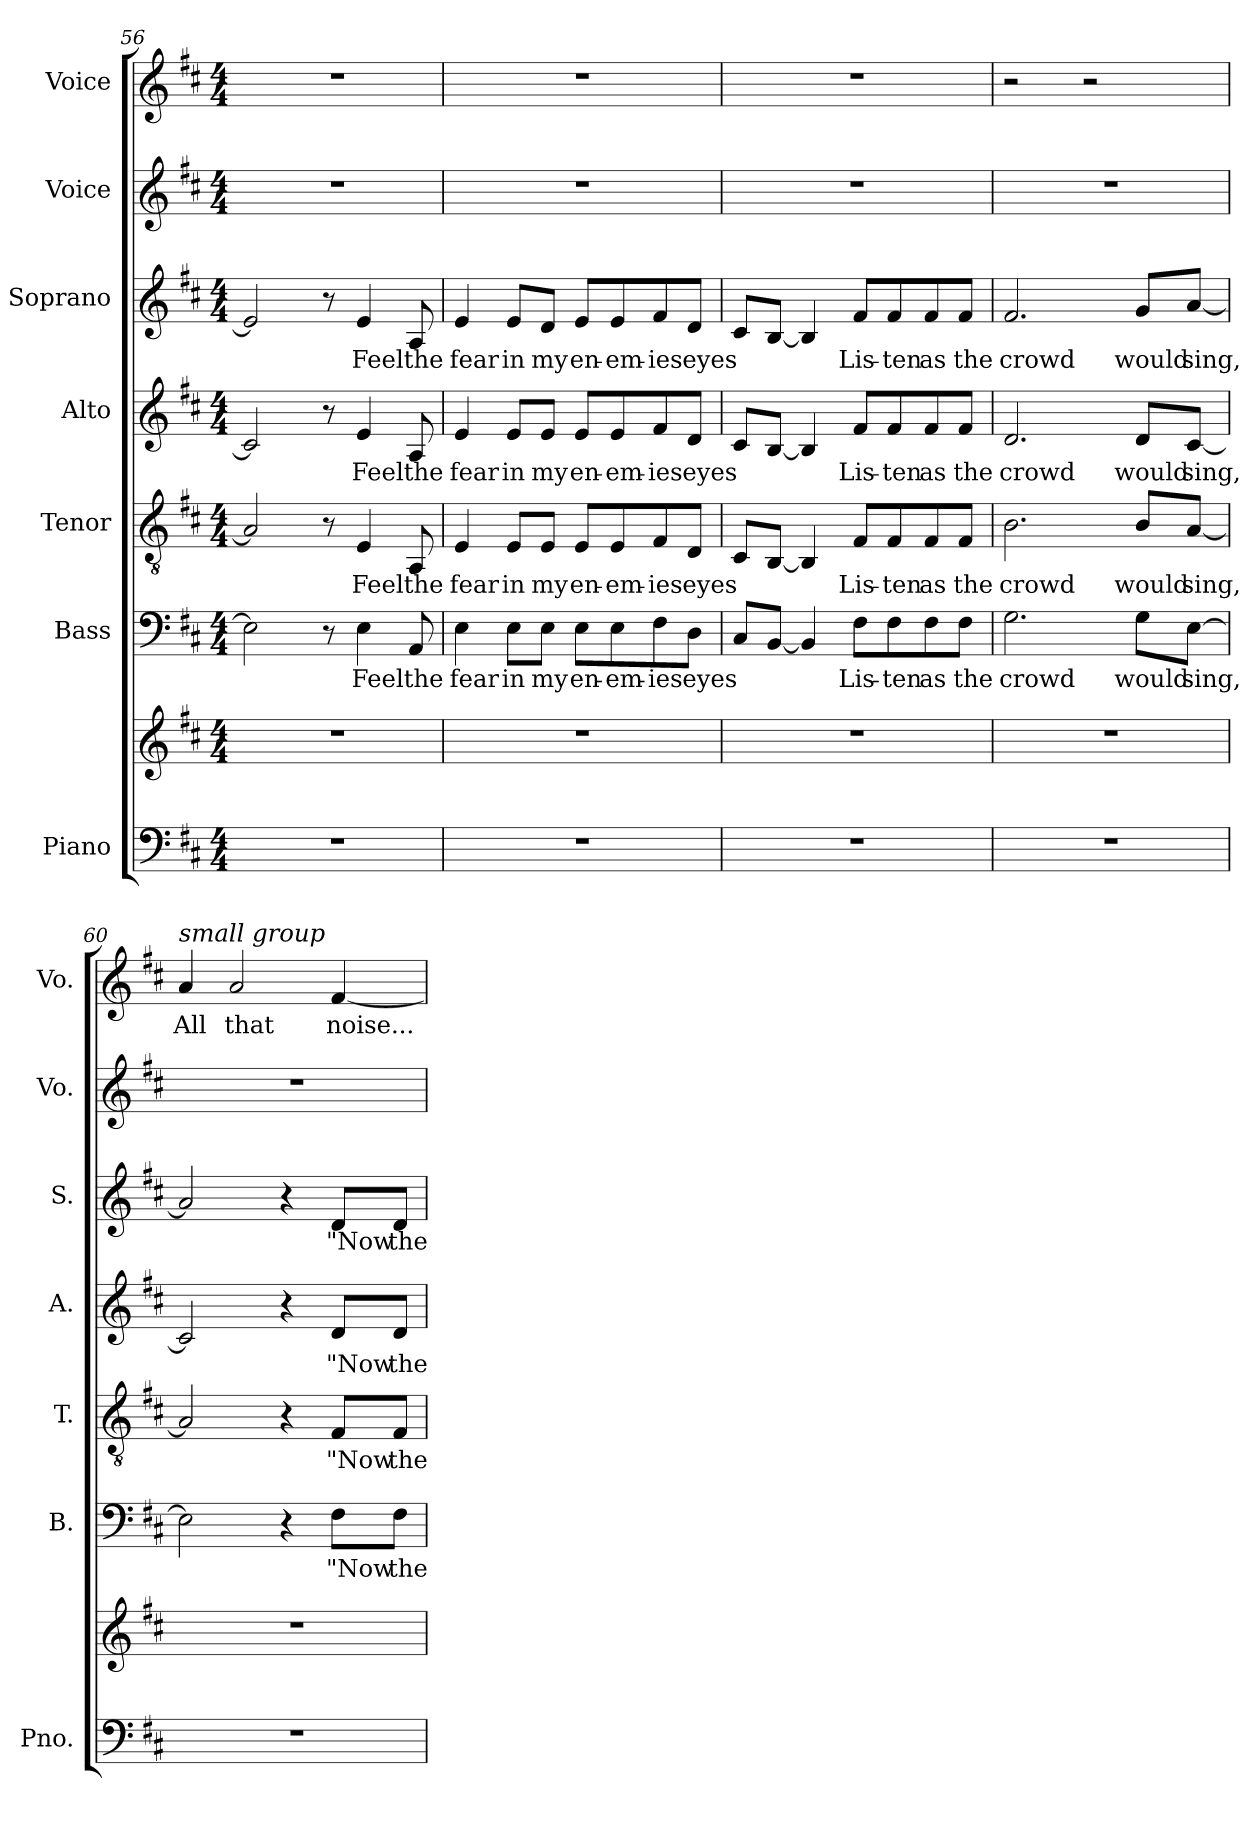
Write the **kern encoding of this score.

**kern	**kern	**kern	**text	**kern	**text	**kern	**text	**kern	**text	**kern	**kern	**text
*part7	*part7	*part6	*part6	*part5	*part5	*part4	*part4	*part3	*part3	*part2	*part1	*part1
*staff8	*staff7	*staff6	*staff6	*staff5	*staff5	*staff4	*staff4	*staff3	*staff3	*staff2	*staff1	*staff1
*I"Piano	*	*I"Bass	*	*I"Tenor	*	*I"Alto	*	*I"Soprano	*	*I"Voice	*I"Voice	*
*I'Pno.	*	*I'B.	*	*I'T.	*	*I'A.	*	*I'S.	*	*I'Vo.	*I'Vo.	*
*clefF4	*clefG2	*clefF4	*	*clefGv2	*	*clefG2	*	*clefG2	*	*clefG2	*clefG2	*
*k[f#c#]	*k[f#c#]	*k[f#c#]	*	*k[f#c#]	*	*k[f#c#]	*	*k[f#c#]	*	*k[f#c#]	*k[f#c#]	*
*M4/4	*M4/4	*M4/4	*	*M4/4	*	*M4/4	*	*M4/4	*	*M4/4	*M4/4	*
=56	=56	=56	=56	=56	=56	=56	=56	=56	=56	=56	=56	=56
1r	1r	2E\]	.	2A/]	.	2c#/]	.	2e/]	.	1r	1r	.
.	.	8r	.	8r	.	8r	.	8r	.	.	.	.
.	.	4E\	Feel	4E/	Feel	4e/	Feel	4e/	Feel	.	.	.
.	.	8AA/	the	8AA/	the	8A/	the	8A/	the	.	.	.
!!LO:LB:g=z
=57	=57	=57	=57	=57	=57	=57	=57	=57	=57	=57	=57	=57
1r	1r	4E\	fear	4E/	fear	4e/	fear	4e/	fear	1r	1r	.
.	.	8E\L	in	8E/L	in	8e/L	in	8e/L	in	.	.	.
.	.	8E\J	my	8E/J	my	8e/J	my	8d/J	my	.	.	.
.	.	8E\L	en-	8E/L	en-	8e/L	en-	8e/L	en-	.	.	.
.	.	8E\	-em-	8E/	-em-	8e/	-em-	8e/	-em-	.	.	.
.	.	8F#\	-ies	8F#/	-ies	8f#/	-ies	8f#/	-ies	.	.	.
.	.	8D\J	eyes	8D/J	eyes	8d/J	eyes	8d/J	eyes	.	.	.
=58	=58	=58	=58	=58	=58	=58	=58	=58	=58	=58	=58	=58
1r	1r	8C#/L	.	8C#/L	.	8c#/L	.	8c#/L	.	1r	1r	.
.	.	[8BB/J	.	[8BB/J	.	[8B/J	.	[8B/J	.	.	.	.
.	.	4BB/]	.	4BB/]	.	4B/]	.	4B/]	.	.	.	.
.	.	8F#\L	Lis-	8F#/L	Lis-	8f#/L	Lis-	8f#/L	Lis-	.	.	.
.	.	8F#\	-ten	8F#/	-ten	8f#/	-ten	8f#/	-ten	.	.	.
.	.	8F#\	as	8F#/	as	8f#/	as	8f#/	as	.	.	.
.	.	8F#\J	the	8F#/J	the	8f#/J	the	8f#/J	the	.	.	.
=59	=59	=59	=59	=59	=59	=59	=59	=59	=59	=59	=59	=59
1r	1r	2.G\	crowd	2.B\	crowd	2.d/	crowd	2.f#/	crowd	1r	2r	.
.	.	.	.	.	.	.	.	.	.	.	2r	.
.	.	8G\L	would	8B/L	would	8d/L	would	8g/L	would	.	.	.
.	.	[8E\J	sing,	[8A/J	sing,	[8c#/J	sing,	[8a/J	sing,	.	.	.
=60	=60	=60	=60	=60	=60	=60	=60	=60	=60	=60	=60	=60
!	!	!	!	!	!	!	!	!	!	!	!LO:TX:a:i:t=small group	!
1r	1r	2E\]	.	2A/]	.	2c#/]	.	2a/]	.	1r	4a/	All
.	.	.	.	.	.	.	.	.	.	.	2a/	that
.	.	4r	.	4r	.	4r	.	4r	.	.	.	.
.	.	8F#\L	"Now	8F#/L	"Now	8d/L	"Now	8d/L	"Now	.	[4f#/	noise...
.	.	8F#\J	the	8F#/J	the	8d/J	the	8d/J	the	.	.	.
=	=	=	=	=	=	=	=	=	=	=	=	=
*-	*-	*-	*-	*-	*-	*-	*-	*-	*-	*-	*-	*-
